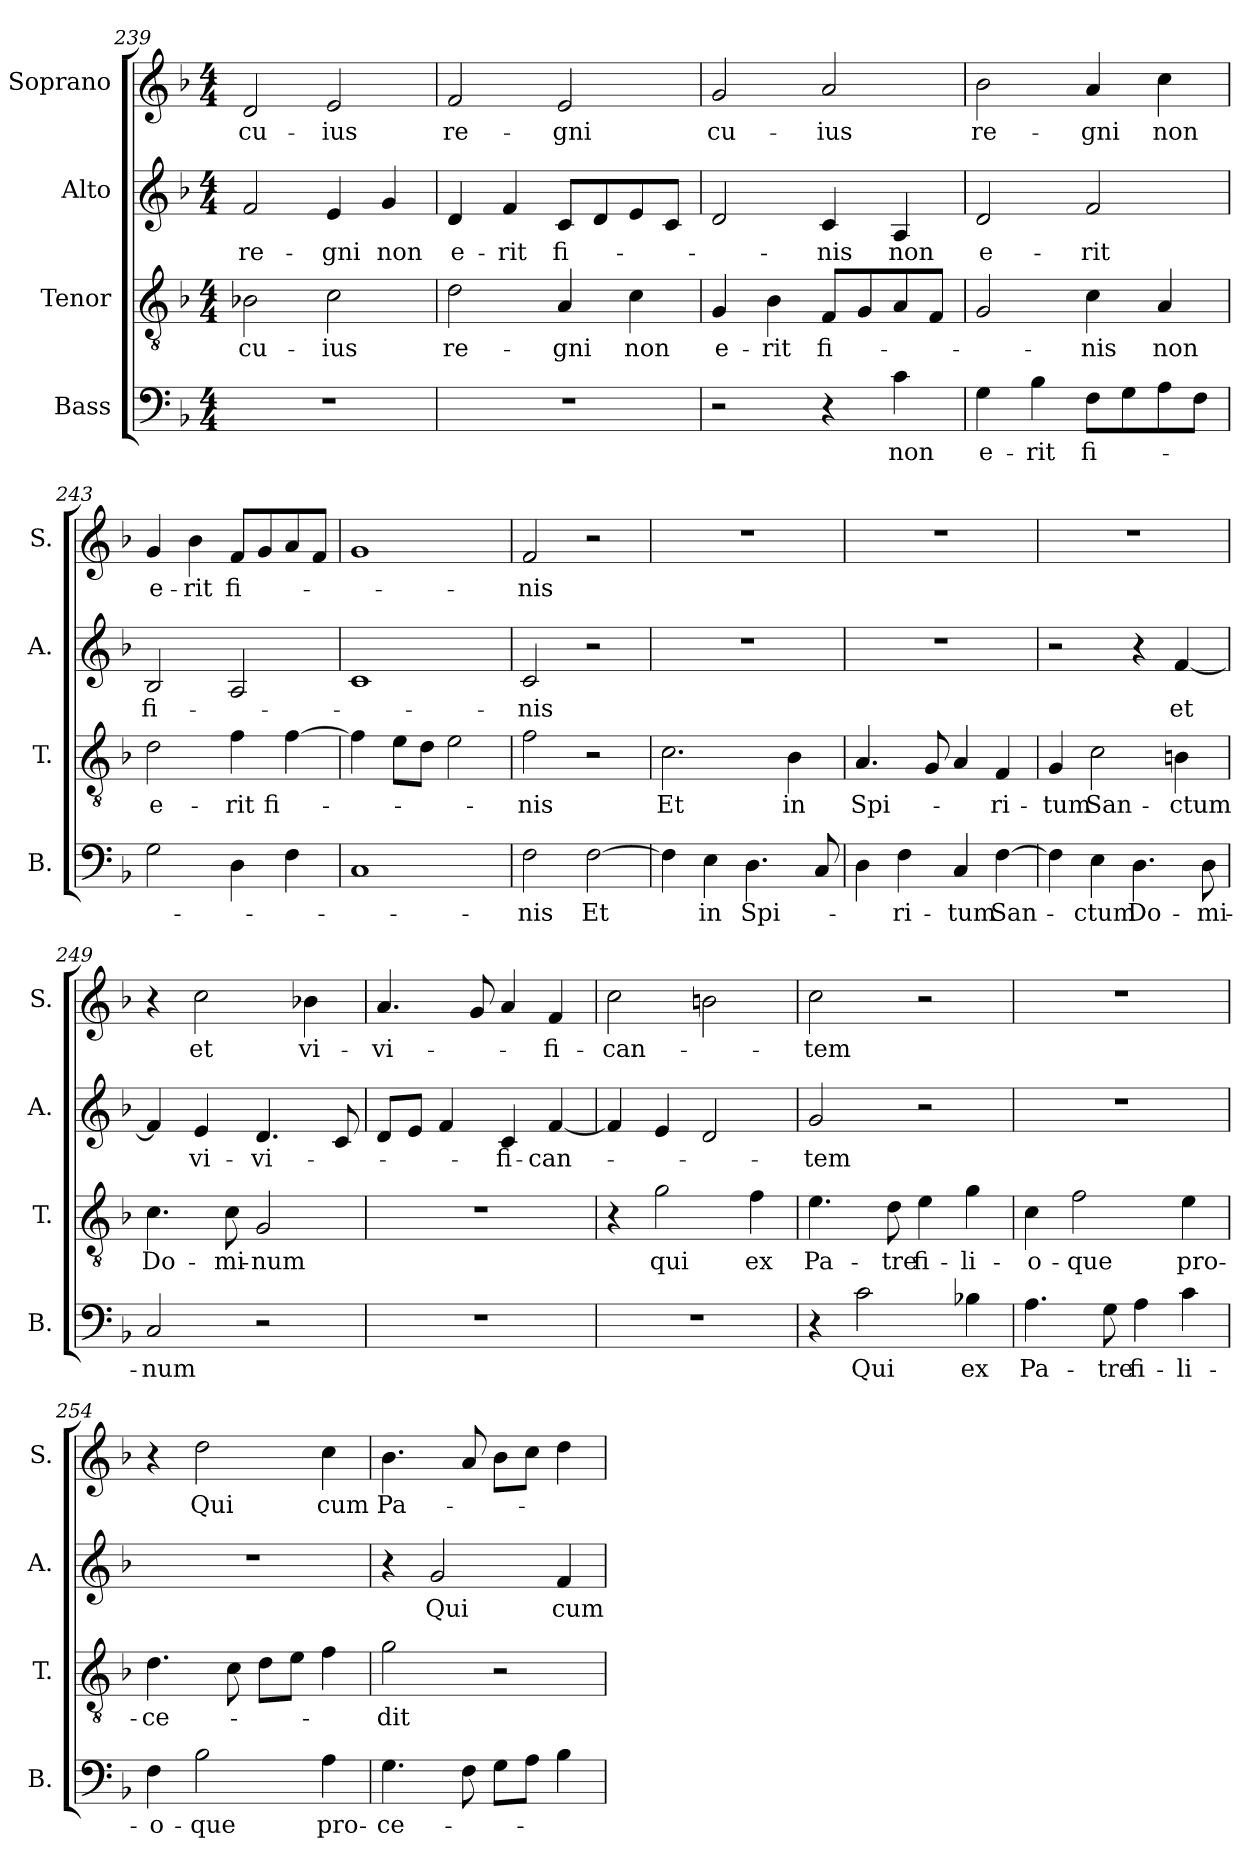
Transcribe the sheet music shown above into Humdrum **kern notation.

**kern	**text	**kern	**text	**kern	**text	**kern	**text
*part4	*part4	*part3	*part3	*part2	*part2	*part1	*part1
*staff4	*staff4	*staff3	*staff3	*staff2	*staff2	*staff1	*staff1
*I"Bass	*	*I"Tenor	*	*I"Alto	*	*I"Soprano	*
*I'B.	*	*I'T.	*	*I'A.	*	*I'S.	*
*clefF4	*	*clefGv2	*	*clefG2	*	*clefG2	*
*	*	*ITrd7c12	*	*	*	*	*
*k[b-]	*	*k[b-]	*	*k[b-]	*	*k[b-]	*
*F:	*	*F:	*	*F:	*	*F:	*
*M4/4	*	*M4/4	*	*M4/4	*	*M4/4	*
=239	=239	=239	=239	=239	=239	=239	=239
!	!	!	!LO:LY:b	!	!LO:LY:b	!	!LO:LY:b
1r	.	2BB-X\	cu-	2f/	re-	2d/	cu-
!	!	!	!LO:LY:b	!	!LO:LY:b	!	!LO:LY:b
.	.	2C\	-ius	4e/	-gni	2e/	-ius
!	!	!	!	!	!LO:LY:b	!	!
.	.	.	.	4g/	non	.	.
=240	=240	=240	=240	=240	=240	=240	=240
!	!	!	!LO:LY:b	!	!LO:LY:b	!	!LO:LY:b
1r	.	2D\	re-	4d/	e-	2f/	re-
!	!	!	!	!	!LO:LY:b	!	!
.	.	.	.	4f/	-rit	.	.
!	!	!	!LO:LY:b	!	!LO:LY:b	!	!LO:LY:b
.	.	4AA/	-gni	8c/L	fi-	2e/	-gni
.	.	.	.	8d/	.	.	.
!	!	!	!LO:LY:b	!	!	!	!
.	.	4C\	non	8e/	.	.	.
.	.	.	.	8c/J	.	.	.
=241	=241	=241	=241	=241	=241	=241	=241
!	!	!	!LO:LY:b	!	!	!	!LO:LY:b
2r	.	4GG/	e-	2d/	.	2g/	cu-
!	!	!	!LO:LY:b	!	!	!	!
.	.	4BB-\	-rit	.	.	.	.
!	!	!	!LO:LY:b	!	!LO:LY:b	!	!LO:LY:b
4r	.	8FF/L	fi-	4c/	-nis	2a/	-ius
.	.	8GG/	.	.	.	.	.
!	!LO:LY:b	!	!	!	!LO:LY:b	!	!
4c\	non	8AA/	.	4A/	non	.	.
.	.	8FF/J	.	.	.	.	.
=242	=242	=242	=242	=242	=242	=242	=242
!	!LO:LY:b	!	!	!	!LO:LY:b	!	!LO:LY:b
4G\	e-	2GG/	.	2d/	e-	2b-\	re-
!	!LO:LY:b	!	!	!	!	!	!
4B-\	-rit	.	.	.	.	.	.
!	!LO:LY:b	!	!LO:LY:b	!	!LO:LY:b	!	!LO:LY:b
8F\L	fi-	4C\	-nis	2f/	-rit	4a/	-gni
8G\	.	.	.	.	.	.	.
!	!	!	!LO:LY:b	!	!	!	!LO:LY:b
8A\	.	4AA/	non	.	.	4cc\	non
8F\J	.	.	.	.	.	.	.
!!LO:LB:g=z
=243	=243	=243	=243	=243	=243	=243	=243
!	!	!	!LO:LY:b	!	!LO:LY:b	!	!LO:LY:b
2G\	.	2D\	e-	2B-/	fi-	4g/	e-
!	!	!	!	!	!	!	!LO:LY:b
.	.	.	.	.	.	4b-\	-rit
!	!	!	!LO:LY:b	!	!	!	!LO:LY:b
4D\	.	4F\	-rit	2A/	.	8f/L	fi-
.	.	.	.	.	.	8g/	.
!	!	!	!LO:LY:b	!	!	!	!
4F\	.	[4F\	fi-	.	.	8a/	.
.	.	.	.	.	.	8f/J	.
=244	=244	=244	=244	=244	=244	=244	=244
1C	.	4F\]	.	1c	.	1g	.
.	.	8E\L	.	.	.	.	.
.	.	8D\J	.	.	.	.	.
.	.	2E\	.	.	.	.	.
=245	=245	=245	=245	=245	=245	=245	=245
!	!LO:LY:b	!	!LO:LY:b	!	!LO:LY:b	!	!LO:LY:b
2F\	-nis	2F\	-nis	2c/	-nis	2f/	-nis
!	!LO:LY:b	!	!	!	!	!	!
[2F\	Et	2r	.	2r	.	2r	.
=246	=246	=246	=246	=246	=246	=246	=246
!	!	!	!LO:LY:b	!	!	!	!
4F\]	.	2.C\	Et	1r	.	1r	.
!	!LO:LY:b	!	!	!	!	!	!
4E\	in	.	.	.	.	.	.
!	!LO:LY:b	!	!	!	!	!	!
4.D\	Spi-	.	.	.	.	.	.
!	!	!	!LO:LY:b	!	!	!	!
.	.	4BB-\	in	.	.	.	.
8C/	.	.	.	.	.	.	.
=247	=247	=247	=247	=247	=247	=247	=247
!	!	!	!LO:LY:b	!	!	!	!
4D\	.	4.AA/	Spi-	1r	.	1r	.
!	!LO:LY:b	!	!	!	!	!	!
4F\	-ri-	.	.	.	.	.	.
.	.	8GG/	.	.	.	.	.
!	!LO:LY:b	!	!	!	!	!	!
4C/	-tum	4AA/	.	.	.	.	.
!	!LO:LY:b	!	!LO:LY:b	!	!	!	!
[4F\	San-	4FF/	-ri-	.	.	.	.
=248	=248	=248	=248	=248	=248	=248	=248
!	!	!	!LO:LY:b	!	!	!	!
4F\]	.	4GG/	-tum	2r	.	1r	.
!	!LO:LY:b	!	!LO:LY:b	!	!	!	!
4E\	-ctum	2C\	San-	.	.	.	.
!	!LO:LY:b	!	!	!	!	!	!
4.D\	Do-	.	.	4r	.	.	.
!	!	!	!LO:LY:b	!	!LO:LY:b	!	!
.	.	4BBn\	-ctum	[4f/	et	.	.
!	!LO:LY:b	!	!	!	!	!	!
8D\	-mi-	.	.	.	.	.	.
!!LO:LB:g=z
=249	=249	=249	=249	=249	=249	=249	=249
!	!LO:LY:b	!	!LO:LY:b	!	!	!	!
2C/	-num	4.C\	Do-	4f/]	.	4r	.
!	!	!	!	!	!LO:LY:b	!	!LO:LY:b
.	.	.	.	4e/	vi-	2cc\	et
!	!	!	!LO:LY:b	!	!	!	!
.	.	8C\	-mi-	.	.	.	.
!	!	!	!LO:LY:b	!	!LO:LY:b	!	!
2r	.	2GG/	-num	4.d/	-vi-	.	.
!	!	!	!	!	!	!	!LO:LY:b
.	.	.	.	.	.	4b-X\	vi-
.	.	.	.	8c/	.	.	.
=250	=250	=250	=250	=250	=250	=250	=250
!	!	!	!	!	!	!	!LO:LY:b
1r	.	1r	.	8d/L	.	4.a/	-vi-
.	.	.	.	8e/J	.	.	.
.	.	.	.	4f/	.	.	.
.	.	.	.	.	.	8g/	.
!	!	!	!	!	!LO:LY:b	!	!
.	.	.	.	4c/	-fi-	4a/	.
!	!	!	!	!	!LO:LY:b	!	!LO:LY:b
.	.	.	.	[4f/	-can-	4f/	-fi-
=251	=251	=251	=251	=251	=251	=251	=251
!	!	!	!	!	!	!	!LO:LY:b
1r	.	4r	.	4f/]	.	2cc\	-can-
!	!	!	!LO:LY:b	!	!	!	!
.	.	2G\	qui	4e/	.	.	.
.	.	.	.	2d/	.	2bn\	.
!	!	!	!LO:LY:b	!	!	!	!
.	.	4F\	ex	.	.	.	.
=252	=252	=252	=252	=252	=252	=252	=252
!	!	!	!LO:LY:b	!	!LO:LY:b	!	!LO:LY:b
4r	.	4.E\	Pa-	2g/	-tem	2cc\	-tem
!	!LO:LY:b	!	!	!	!	!	!
2c\	Qui	.	.	.	.	.	.
!	!	!	!LO:LY:b	!	!	!	!
.	.	8D\	-tre	.	.	.	.
!	!	!	!LO:LY:b	!	!	!	!
.	.	4E\	fi-	2r	.	2r	.
!	!LO:LY:b	!	!LO:LY:b	!	!	!	!
4B-X\	ex	4G\	-li-	.	.	.	.
=253	=253	=253	=253	=253	=253	=253	=253
!	!LO:LY:b	!	!LO:LY:b	!	!	!	!
4.A\	Pa-	4C\	-o-	1r	.	1r	.
!	!	!	!LO:LY:b	!	!	!	!
.	.	2F\	-que	.	.	.	.
!	!LO:LY:b	!	!	!	!	!	!
8G\	-tre	.	.	.	.	.	.
!	!LO:LY:b	!	!	!	!	!	!
4A\	fi-	.	.	.	.	.	.
!	!LO:LY:b	!	!LO:LY:b	!	!	!	!
4c\	-li-	4E\	pro-	.	.	.	.
=254	=254	=254	=254	=254	=254	=254	=254
!	!LO:LY:b	!	!LO:LY:b	!	!	!	!
4F\	-o-	4.D\	-ce-	1r	.	4r	.
!	!LO:LY:b	!	!	!	!	!	!LO:LY:b
2B-\	-que	.	.	.	.	2dd\	Qui
.	.	8C\	.	.	.	.	.
.	.	8D\L	.	.	.	.	.
.	.	8E\J	.	.	.	.	.
!	!LO:LY:b	!	!	!	!	!	!LO:LY:b
4A\	pro-	4F\	.	.	.	4cc\	cum
!!LO:PB:g=z
=255	=255	=255	=255	=255	=255	=255	=255
!	!LO:LY:b	!	!LO:LY:b	!	!	!	!LO:LY:b
4.G\	-ce-	2G\	-dit	4r	.	4.b-\	Pa-
!	!	!	!	!	!LO:LY:b	!	!
.	.	.	.	2g/	Qui	.	.
8F\	.	.	.	.	.	8a/	.
8G\L	.	2r	.	.	.	8b-\L	.
8A\J	.	.	.	.	.	8cc\J	.
!	!	!	!	!	!LO:LY:b	!	!
4B-\	.	.	.	4f/	cum	4dd\	.
=	=	=	=	=	=	=	=
*-	*-	*-	*-	*-	*-	*-	*-
